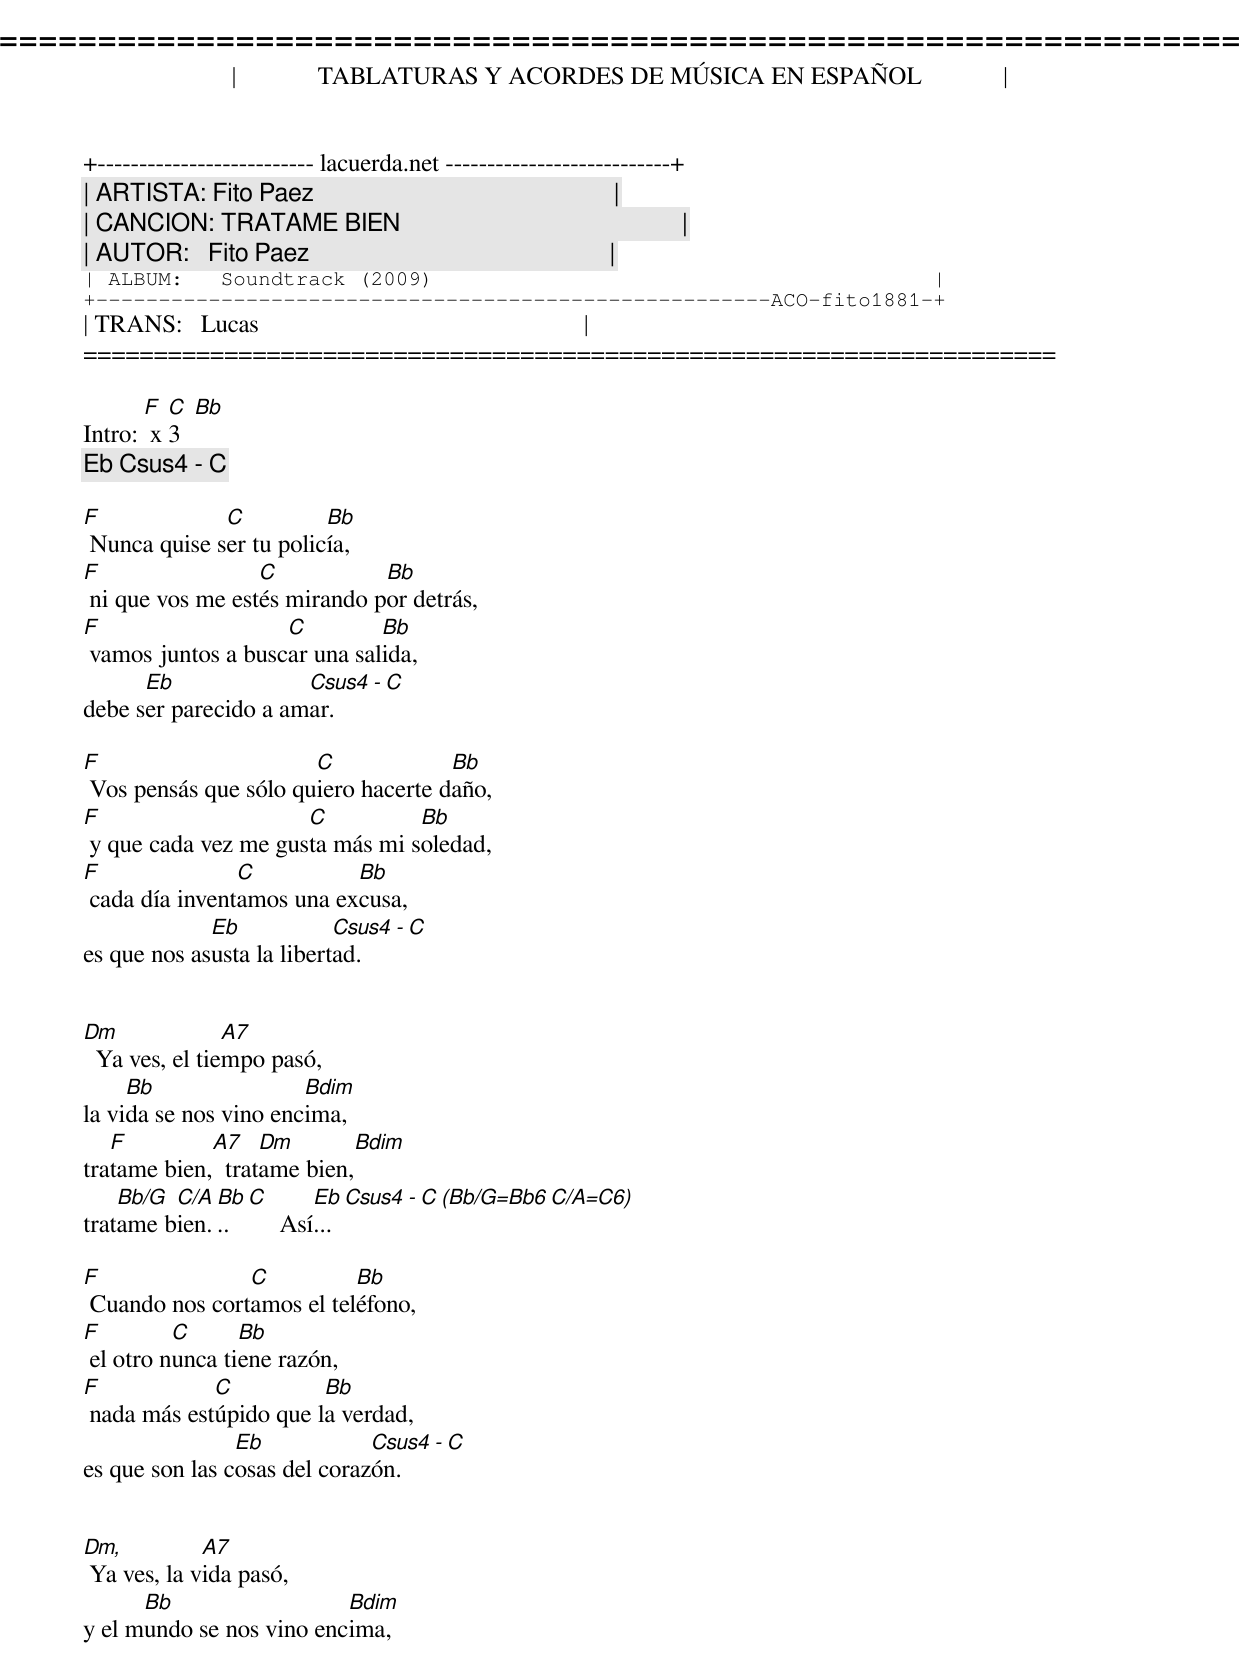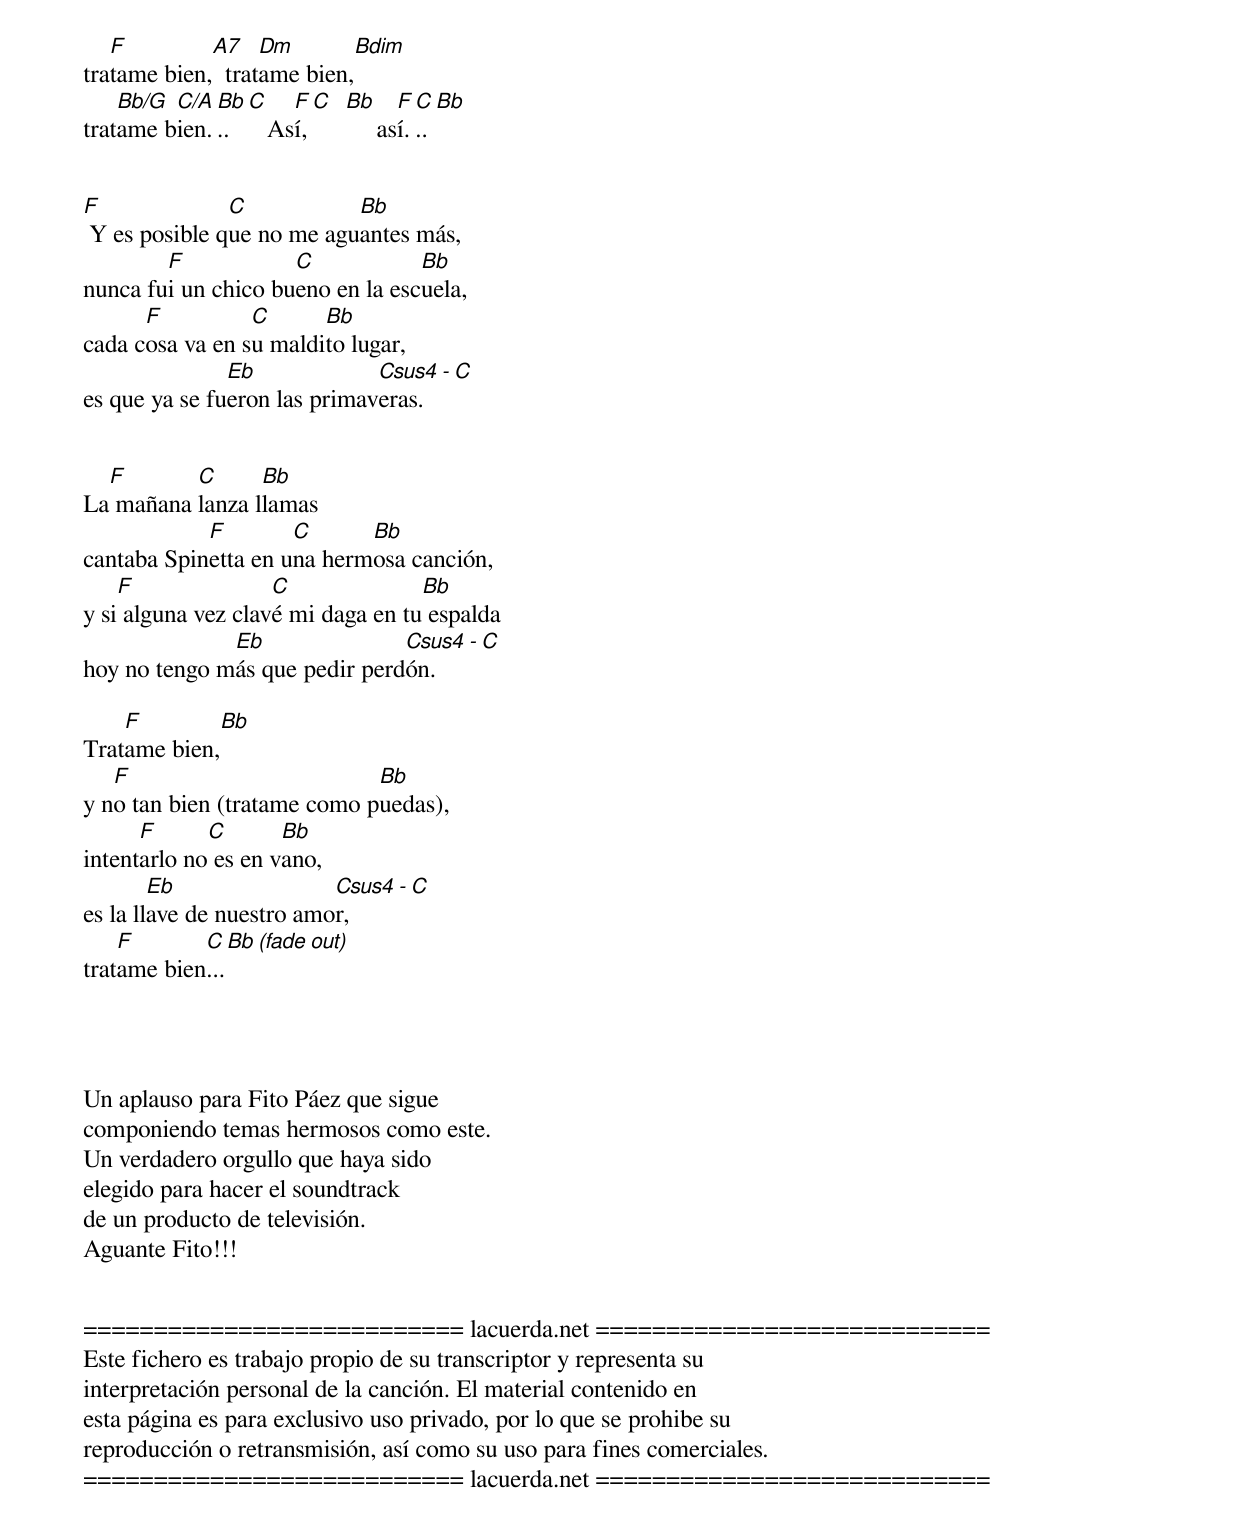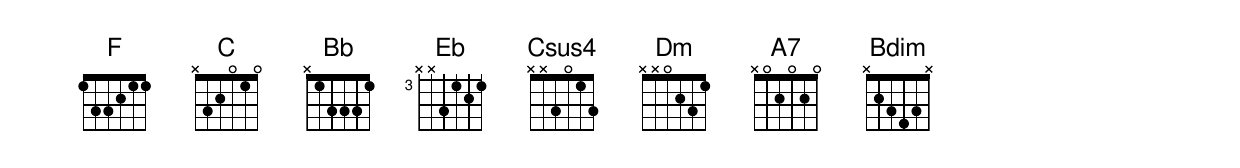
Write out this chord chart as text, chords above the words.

=====================================================================
|             TABLATURAS Y ACORDES DE MÚSICA EN ESPAÑOL             |
+-------------------------- lacuerda.net ---------------------------+
| ARTISTA: Fito Paez                                                |
| CANCION: TRATAME BIEN                                             |
| AUTOR:   Fito Paez                                                |
| ALBUM:   Soundtrack (2009)                                        |
+------------------------------------------------------ACO-fito1881-+
| TRANS:   Lucas                                                    |
=====================================================================

Intro: [F  C  Bb] x 3
       [Eb Csus4 - C]

F             C          Bb
 Nunca quise ser tu policía,
F                 C           Bb
 ni que vos me estés mirando por detrás,
F                   C         Bb
 vamos juntos a buscar una salida,
      Eb              Csus4 - C
debe ser parecido a amar.

F                      C             Bb
 Vos pensás que sólo quiero hacerte daño,
F                     C          Bb
 y que cada vez me gusta más mi soledad,
F               C          Bb
 cada día inventamos una excusa,
             Eb            Csus4 - C
es que nos asusta la libertad.


Dm              A7
  Ya ves, el tiempo pasó,
     Bb                Bdim
la vida se nos vino encima,
   F         A7    Dm       Bdim
tratame bien,  tratame bien,
    Bb/G C/A Bb C       Eb Csus4 - C          (Bb/G=Bb6 C/A=C6)
tratame bien...      Así...

F               C          Bb
 Cuando nos cortamos el teléfono,
F         C      Bb
 el otro nunca tiene razón,
F            C          Bb
 nada más estúpido que la verdad,
                Eb            Csus4 - C
es que son las cosas del corazón.


Dm,          A7
 Ya ves, la vida pasó,
      Bb                  Bdim
y el mundo se nos vino encima,
   F         A7    Dm       Bdim
tratame bien,  tratame bien,
    Bb/G C/A Bb C    F C Bb     F C Bb
tratame bien...    Así,       así...


F              C           Bb
 Y es posible que no me aguantes más,
        F            C            Bb
nunca fui un chico bueno en la escuela,
      F          C      Bb
cada cosa va en su maldito lugar,
               Eb             Csus4 - C
es que ya se fueron las primaveras.


  F       C      Bb
La mañana lanza llamas
            F        C      Bb
cantaba Spinetta en una hermosa canción,
    F               C              Bb
y si alguna vez clavé mi daga en tu espalda
              Eb               Csus4 - C
hoy no tengo más que pedir perdón.

    F          Bb
Tratame bien,
   F                         Bb
y no tan bien (tratame como puedas),
      F      C       Bb
intentarlo no es en vano,
        Eb                Csus4 - C
es la llave de nuestro amor,
    F       C   Bb (fade out)
tratame bien...




Un aplauso para Fito Páez que sigue
componiendo temas hermosos como este.
Un verdadero orgullo que haya sido
elegido para hacer el soundtrack
de un producto de televisión.
Aguante Fito!!!


=========================== lacuerda.net ============================
Este fichero es trabajo propio de su transcriptor y representa su
interpretación personal de la canción. El material contenido en
esta página es para exclusivo uso privado, por lo que se prohibe su
reproducción o retransmisión, así como su uso para fines comerciales.
=========================== lacuerda.net ============================
